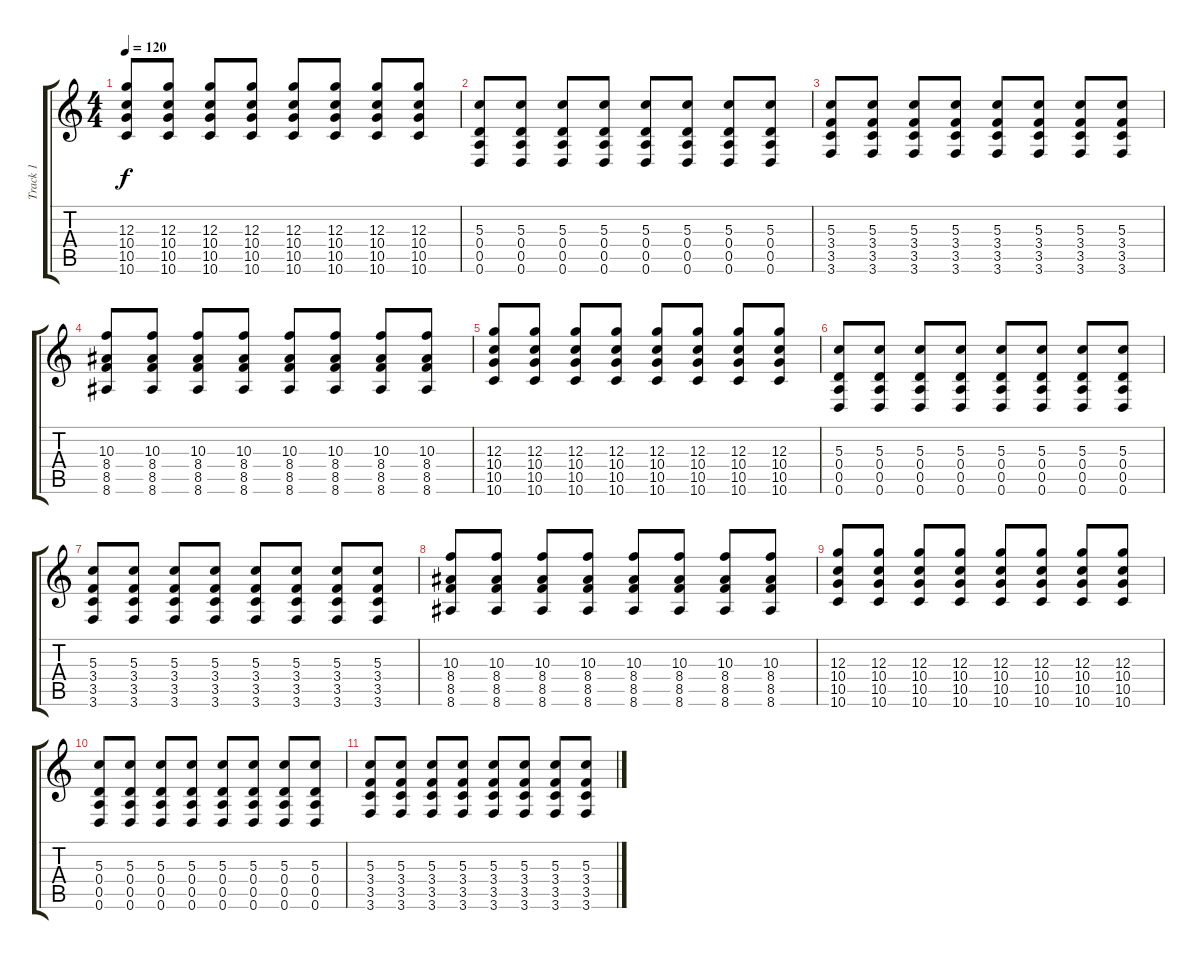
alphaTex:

\track ("Track 1" "Track 1") {instrument distortionguitar}
\staff {score tabs}
\tuning (E4 B3 G3 D3 A2 D2) {hide}
\ts (4 4)
\tempo 120
\clef g2
\ks c
(12.3 10.4 10.5 10.6).8{dy f} (12.3 10.4 10.5 10.6).8 (12.3 10.4 10.5 10.6).8 (12.3 10.4 10.5 10.6).8 (12.3 10.4 10.5 10.6).8 (12.3 10.4 10.5 10.6).8 (12.3 10.4 10.5 10.6).8 (12.3 10.4 10.5 10.6).8 |
(5.3 0.4 0.5 0.6).8 (5.3 0.4 0.5 0.6).8 (5.3 0.4 0.5 0.6).8 (5.3 0.4 0.5 0.6).8 (5.3 0.4 0.5 0.6).8 (5.3 0.4 0.5 0.6).8 (5.3 0.4 0.5 0.6).8 (5.3 0.4 0.5 0.6).8 |
(5.3 3.4 3.5 3.6).8 (5.3 3.4 3.5 3.6).8 (5.3 3.4 3.5 3.6).8 (5.3 3.4 3.5 3.6).8 (5.3 3.4 3.5 3.6).8 (5.3 3.4 3.5 3.6).8 (5.3 3.4 3.5 3.6).8 (5.3 3.4 3.5 3.6).8 |
(10.3 8.4 8.5 8.6).8 (10.3 8.4 8.5 8.6).8 (10.3 8.4 8.5 8.6).8 (10.3 8.4 8.5 8.6).8 (10.3 8.4 8.5 8.6).8 (10.3 8.4 8.5 8.6).8 (10.3 8.4 8.5 8.6).8 (10.3 8.4 8.5 8.6).8 |
(12.3 10.4 10.5 10.6).8 (12.3 10.4 10.5 10.6).8 (12.3 10.4 10.5 10.6).8 (12.3 10.4 10.5 10.6).8 (12.3 10.4 10.5 10.6).8 (12.3 10.4 10.5 10.6).8 (12.3 10.4 10.5 10.6).8 (12.3 10.4 10.5 10.6).8 |
(5.3 0.4 0.5 0.6).8 (5.3 0.4 0.5 0.6).8 (5.3 0.4 0.5 0.6).8 (5.3 0.4 0.5 0.6).8 (5.3 0.4 0.5 0.6).8 (5.3 0.4 0.5 0.6).8 (5.3 0.4 0.5 0.6).8 (5.3 0.4 0.5 0.6).8 |
(5.3 3.4 3.5 3.6).8 (5.3 3.4 3.5 3.6).8 (5.3 3.4 3.5 3.6).8 (5.3 3.4 3.5 3.6).8 (5.3 3.4 3.5 3.6).8 (5.3 3.4 3.5 3.6).8 (5.3 3.4 3.5 3.6).8 (5.3 3.4 3.5 3.6).8 |
(10.3 8.4 8.5 8.6).8 (10.3 8.4 8.5 8.6).8 (10.3 8.4 8.5 8.6).8 (10.3 8.4 8.5 8.6).8 (10.3 8.4 8.5 8.6).8 (10.3 8.4 8.5 8.6).8 (10.3 8.4 8.5 8.6).8 (10.3 8.4 8.5 8.6).8 |
(12.3 10.4 10.5 10.6).8 (12.3 10.4 10.5 10.6).8 (12.3 10.4 10.5 10.6).8 (12.3 10.4 10.5 10.6).8 (12.3 10.4 10.5 10.6).8 (12.3 10.4 10.5 10.6).8 (12.3 10.4 10.5 10.6).8 (12.3 10.4 10.5 10.6).8 |
(5.3 0.4 0.5 0.6).8 (5.3 0.4 0.5 0.6).8 (5.3 0.4 0.5 0.6).8 (5.3 0.4 0.5 0.6).8 (5.3 0.4 0.5 0.6).8 (5.3 0.4 0.5 0.6).8 (5.3 0.4 0.5 0.6).8 (5.3 0.4 0.5 0.6).8 |
(5.3 3.4 3.5 3.6).8 (5.3 3.4 3.5 3.6).8 (5.3 3.4 3.5 3.6).8 (5.3 3.4 3.5 3.6).8 (5.3 3.4 3.5 3.6).8 (5.3 3.4 3.5 3.6).8 (5.3 3.4 3.5 3.6).8 (5.3 3.4 3.5 3.6).8
